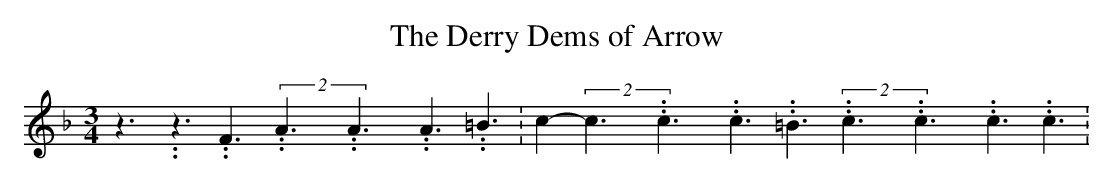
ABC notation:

X:1
T:The Derry Dems of Arrow
M:3/4
L:1/8
K:F
 z3.99999962500005/5.99999925000009 z3.99999962500005/5.99999925000009 F3.99999962500005/5.99999925000009(2A3.99999962500005/5.99999925000009A3.99999962500005/5.99999925000009A3.99999962500005/5.99999925000009 =B3.99999962500005/5.99999925000009|\
 c2-(2c3.99999962500005/5.99999925000009c3.99999962500005/5.99999925000009c3.99999962500005/5.99999925000009 =B3.99999962500005/5.99999925000009(2c3.99999962500005/5.99999925000009c3.99999962500005/5.99999925000009c3.99999962500005/5.99999925000009 c3.99999962500005/5.99999925000009|\

M:7/8
 F2- F2 FA B|
M:5/8
 c2-c/2-=B/2c/2-_B/2 A|
M:3/4
 B3 F/2F/2 AB|
